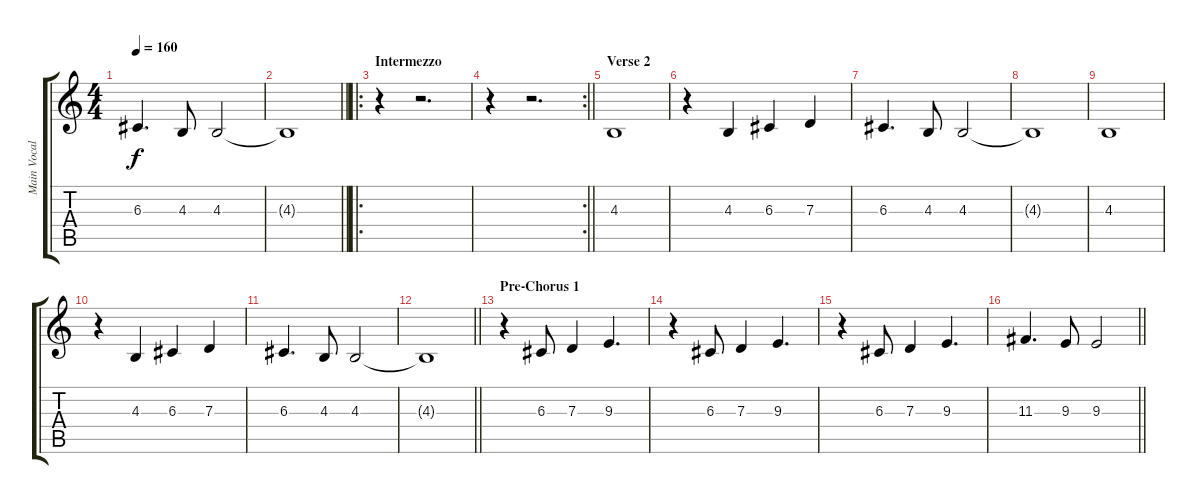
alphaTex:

\track ("Main Vocals" "Main Vocal") {instrument lead6voice}
\staff {score tabs}
\tuning (E4 B3 G3 D3 A2 E2) {hide}
\ts (4 4)
\tempo 160
\clef g2
\ks c
6.3.4{d dy f} 4.3.8 4.3.2 |
\barLineRight lightlight
4.3{t}.1 |
\ro
\section ("" "Intermezzo")
r.4 r.2{d} |
\rc 2
\barLineRight lightlight
r.4 r.2{d} |
\section ("" "Verse 2")
4.3.1 |
r.4 4.3.4 6.3.4 7.3.4 |
6.3.4{d} 4.3.8 4.3.2 |
4.3{t}.1 |
4.3.1 |
r.4 4.3.4 6.3.4 7.3.4 |
6.3.4{d} 4.3.8 4.3.2 |
\barLineRight lightlight
4.3{t}.1 |
\section ("" "Pre-Chorus 1")
r.4 6.3.8 7.3.4 9.3.4{d} |
r.4 6.3.8 7.3.4 9.3.4{d} |
r.4 6.3.8 7.3.4 9.3.4{d} |
\barLineRight lightlight
11.3.4{d} 9.3.8 9.3.2
